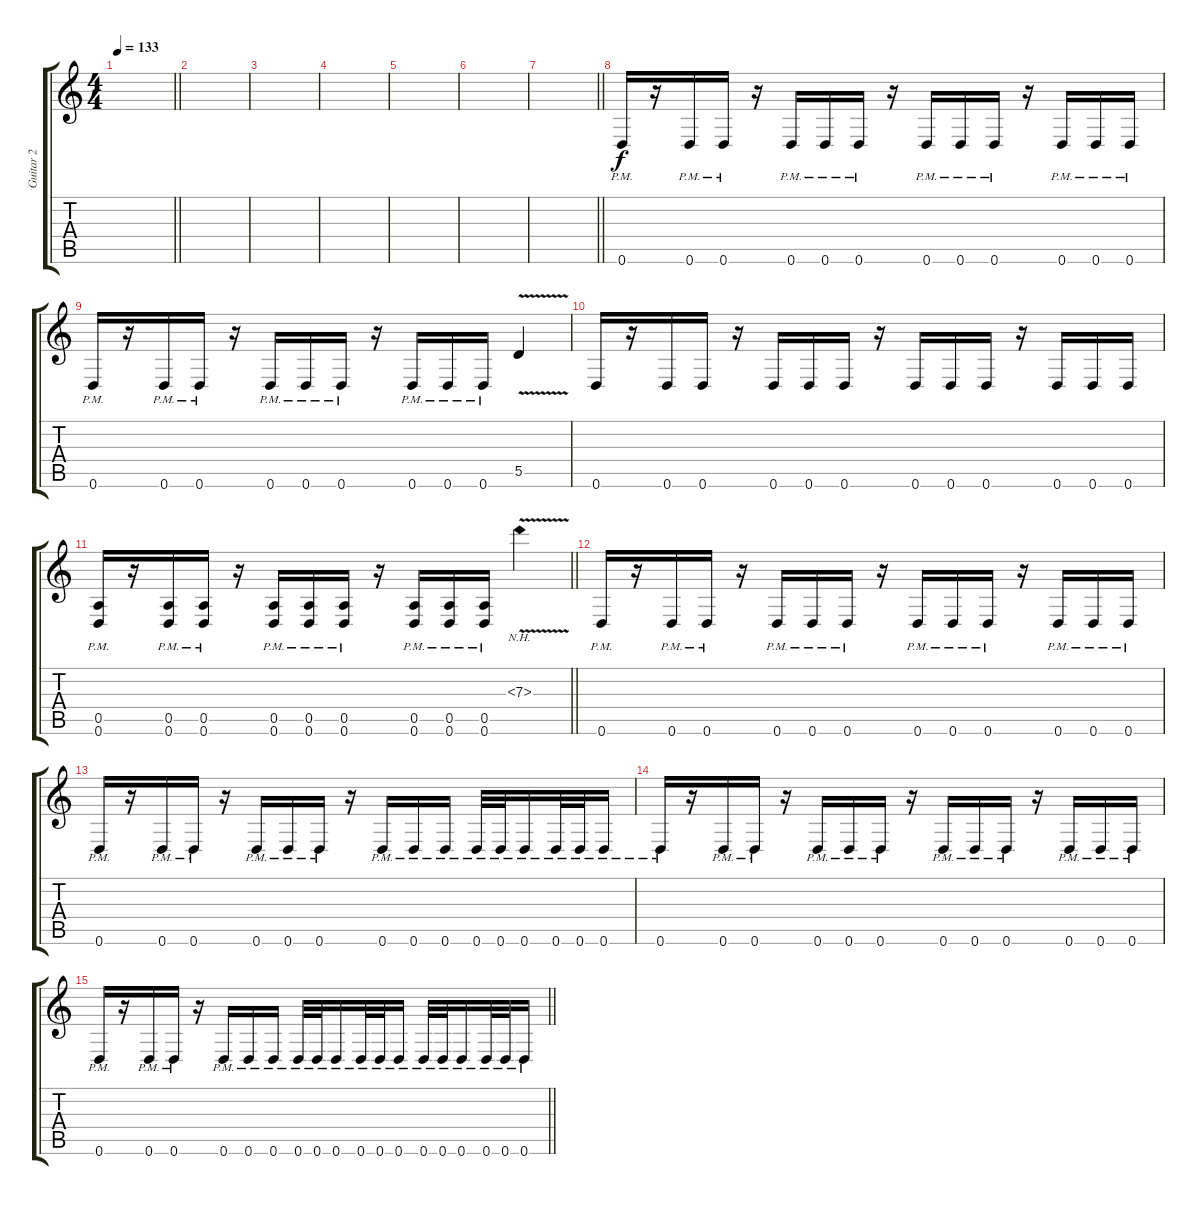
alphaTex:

\track ("Guitar 2" "Guitar 2") {instrument distortionguitar}
\staff {score tabs}
\tuning (E4 B3 G3 D3 A2 D2) {hide}
\ts (4 4)
\tempo 133
\clef g2
\barLineRight lightlight
\ks c
|
\section ("" "")
|
|
|
|
|
\barLineRight lightlight
|
0.6{pm}.16 r.16 0.6{pm}.16 0.6{pm}.16 r.16 0.6{pm}.16 0.6{pm}.16 0.6{pm}.16 r.16 0.6{pm}.16 0.6{pm}.16 0.6{pm}.16 r.16 0.6{pm}.16 0.6{pm}.16 0.6{pm}.16 |
0.6{pm}.16 r.16 0.6{pm}.16 0.6{pm}.16 r.16 0.6{pm}.16 0.6{pm}.16 0.6{pm}.16 r.16 0.6{pm}.16 0.6{pm}.16 0.6{pm}.16 5.5{v}.4 |
0.6.16 r.16 0.6.16 0.6.16 r.16 0.6.16 0.6.16 0.6.16 r.16 0.6.16 0.6.16 0.6.16 r.16 0.6.16 0.6.16 0.6.16 |
\barLineRight lightlight
(0.5{pm} 0.6{pm}).16 r.16 (0.5{pm} 0.6{pm}).16 (0.5{pm} 0.6{pm}).16 r.16 (0.5{pm} 0.6{pm}).16 (0.5{pm} 0.6{pm}).16 (0.5{pm} 0.6{pm}).16 r.16 (0.5{pm} 0.6{pm}).16 (0.5{pm} 0.6{pm}).16 (0.5{pm} 0.6{pm}).16 7.3{nh v}.4 |
0.6{pm}.16 r.16 0.6{pm}.16 0.6{pm}.16 r.16 0.6{pm}.16 0.6{pm}.16 0.6{pm}.16 r.16 0.6{pm}.16 0.6{pm}.16 0.6{pm}.16 r.16 0.6{pm}.16 0.6{pm}.16 0.6{pm}.16 |
0.6{pm}.16 r.16 0.6{pm}.16 0.6{pm}.16 r.16 0.6{pm}.16 0.6{pm}.16 0.6{pm}.16 r.16 0.6{pm}.16 0.6{pm}.16 0.6{pm}.16 0.6{pm}.32 0.6{pm}.32 0.6{pm}.16 0.6{pm}.32 0.6{pm}.32 0.6{pm}.16 |
0.6{pm}.16 r.16 0.6{pm}.16 0.6{pm}.16 r.16 0.6{pm}.16 0.6{pm}.16 0.6{pm}.16 r.16 0.6{pm}.16 0.6{pm}.16 0.6{pm}.16 r.16 0.6{pm}.16 0.6{pm}.16 0.6{pm}.16 |
\barLineRight lightlight
0.6{pm}.16 r.16 0.6{pm}.16 0.6{pm}.16 r.16 0.6{pm}.16 0.6{pm}.16 0.6{pm}.16 0.6{pm}.32 0.6{pm}.32 0.6{pm}.16 0.6{pm}.32 0.6{pm}.32 0.6{pm}.16 0.6{pm}.32 0.6{pm}.32 0.6{pm}.16 0.6{pm}.32 0.6{pm}.32 0.6{pm}.16
